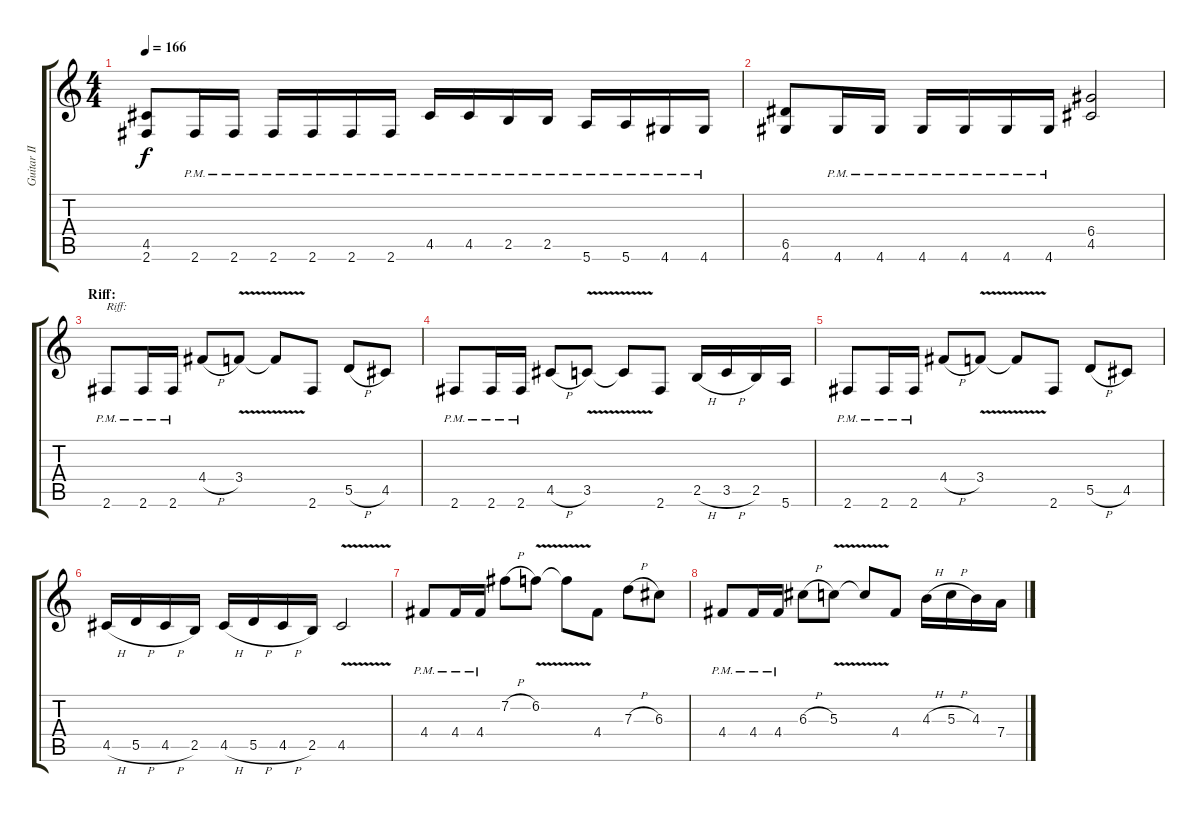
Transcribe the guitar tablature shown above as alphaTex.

\track ("Guitar II" "Guitar II") {instrument distortionguitar}
\staff {score tabs}
\tuning (E4 B3 G3 D3 A2 E2) {hide}
\ts (4 4)
\tempo 166
\clef g2
\ks c
(4.5 2.6).8{dy f} 2.6{pm}.16 2.6{pm}.16 2.6{pm}.16 2.6{pm}.16 2.6{pm}.16 2.6{pm}.16 4.5{pm}.16 4.5{pm}.16 2.5{pm}.16 2.5{pm}.16 5.6{pm}.16 5.6{pm}.16 4.6{pm}.16 4.6{pm}.16 |
(6.5 4.6).8 4.6{pm}.16 4.6{pm}.16 4.6{pm}.16 4.6{pm}.16 4.6{pm}.16 4.6{pm}.16 (6.4 4.5).2 |
\section ("" "Riff:")
2.6{pm}.8{txt "Riff:"} 2.6{pm}.16 2.6{pm}.16 4.4{h}.8 3.4{v}.8 3.4{t}.8 2.6.8 5.5{h}.8 4.5.8 |
2.6{pm}.8 2.6{pm}.16 2.6{pm}.16 4.5{h}.8 3.5{v}.8 3.5{t}.8 2.6.8 2.5{h}.16 3.5{h}.16 2.5.16 5.6.16 |
2.6{pm}.8 2.6{pm}.16 2.6{pm}.16 4.4{h}.8 3.4{v}.8 3.4{t}.8 2.6.8 5.5{h}.8 4.5.8 |
4.5{h}.16 5.5{h}.16 4.5{h}.16 2.5.16 4.5{h}.16 5.5{h}.16 4.5{h}.16 2.5.16 4.5{v}.2 |
4.4{pm}.8 4.4{pm}.16 4.4{pm}.16 7.2{h}.8 6.2{v}.8 6.2{t}.8 4.4.8 7.3{h}.8 6.3.8 |
4.4{pm}.8 4.4{pm}.16 4.4{pm}.16 6.3{h}.8 5.3{v}.8 5.3{t}.8 4.4.8 4.3{h}.16 5.3{h}.16 4.3.16 7.4.16
